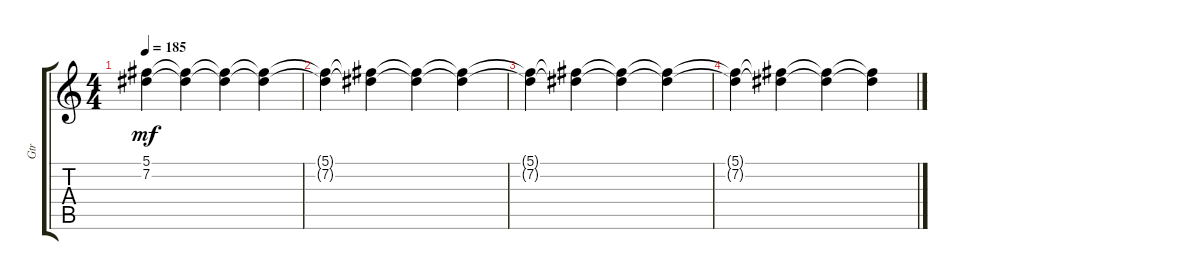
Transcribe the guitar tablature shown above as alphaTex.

\track ("Gtr" "Gtr") {instrument overdrivenguitar}
\staff {score tabs}
\tuning (Db4 Ab3 E3 B2 Gb2 Db2) {hide}
\ts (4 4)
\tempo 185
\clef g2
\ks c
(5.1{t} 7.2{t}).4{dy mf} (5.1{t} 7.2{t}).4 (5.1{t} 7.2{t}).4 (5.1{t} 7.2{t}).4 |
(5.1{t} 7.2{t}).4 (5.1{t} 7.2{t}).4 (5.1{t} 7.2{t}).4 (5.1{t} 7.2{t}).4 |
(5.1{t} 7.2{t}).4 (5.1{t} 7.2{t}).4 (5.1{t} 7.2{t}).4 (5.1{t} 7.2{t}).4 |
(5.1{t} 7.2{t}).4 (5.1{t} 7.2{t}).4 (5.1{t} 7.2{t}).4 (5.1{t} 7.2{t}).4
